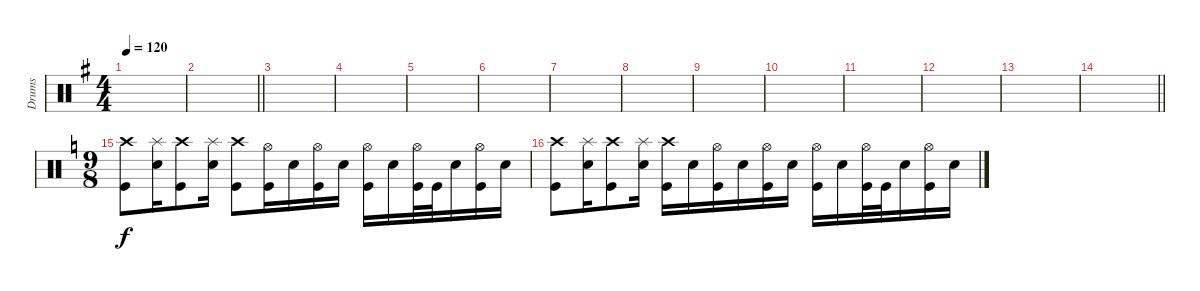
\track ("Drums" "Drums") {instrument percussion}
\staff
\articulation defaults
\ts (4 4)
\tempo 120
\clef neutral
\ks eminor
|
\barLineRight lightlight
|
|
|
|
|
|
|
|
|
|
|
|
\barLineRight lightlight
|
\ts (9 8)
\section ("" "")
\ks c
("Crash high (hit)" "Kick (hit)").8 ("Splash (hit)" "Electric Snare (hit)").16 ("Crash high (hit)" "Kick (hit)").8 ("Splash (hit)" "Electric Snare (hit)").16 ("Crash high (hit)" "Kick (hit)").8 ("Hi-Hat (open)" "Kick (hit)").16 "Electric Snare (hit)".16 ("Hi-Hat (open)" "Kick (hit)").16 "Electric Snare (hit)".16 ("Hi-Hat (open)" "Kick (hit)").16 "Electric Snare (hit)".16 ("Hi-Hat (open)" "Kick (hit)").32 "Kick (hit)".32 "Electric Snare (hit)".16 ("Hi-Hat (open)" "Kick (hit)").16 "Electric Snare (hit)".16 |
("Crash high (hit)" "Kick (hit)").8 ("Splash (hit)" "Electric Snare (hit)").16 ("Crash high (hit)" "Kick (hit)").8 ("Splash (hit)" "Electric Snare (hit)").16 ("Crash high (hit)" "Kick (hit)").16 "Electric Snare (hit)".16 ("Hi-Hat (open)" "Kick (hit)").16 "Electric Snare (hit)".16 ("Hi-Hat (open)" "Kick (hit)").16 "Electric Snare (hit)".16 ("Hi-Hat (open)" "Kick (hit)").16 "Electric Snare (hit)".16 ("Hi-Hat (open)" "Kick (hit)").32 "Kick (hit)".32 "Electric Snare (hit)".16 ("Hi-Hat (open)" "Kick (hit)").16 "Electric Snare (hit)".16
